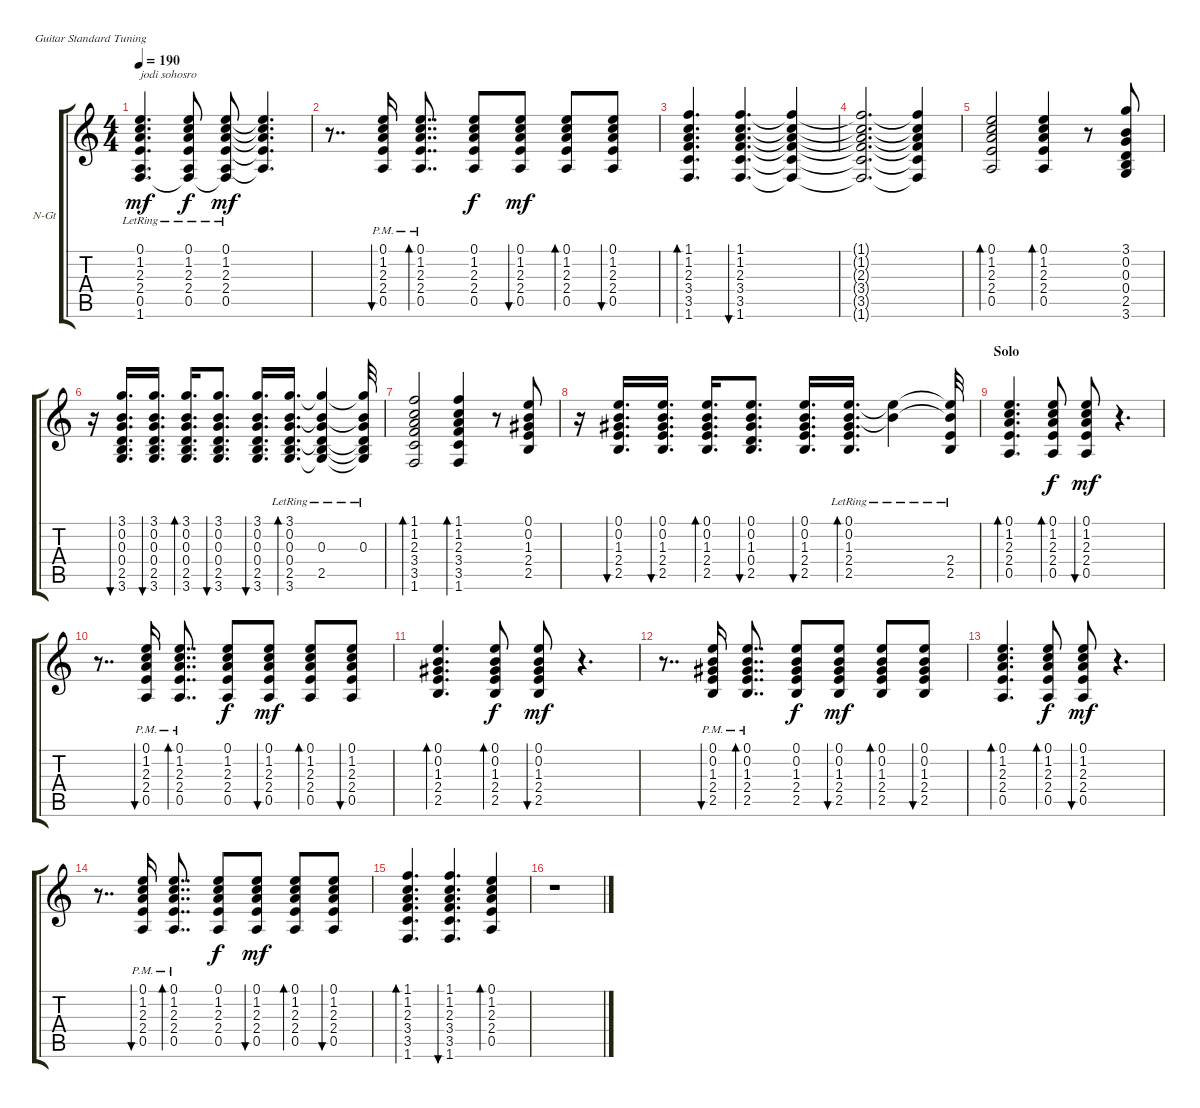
\defaultSystemsLayout 4
\bracketExtendMode groupsimilarinstruments
\firstSystemTrackNameOrientation horizontal
\otherSystemsTrackNameOrientation horizontal
\track ("Nylon Guitar" "N-Gt") {instrument acousticguitarnylon}
\staff {score tabs}
\tuning (E4 B3 G3 D3 A2 E2)
\ts (4 4)
\tempo 190
\clef g2
\ks c
(0.5 2.4 2.3 1.2 0.1 1.6{lr t}).4{d txt "jodi sohosro" dy mf} (0.5 2.4 2.3 1.2 0.1 1.6{lr t}).8{dy f} (0.5 2.4 2.3 1.2 0.1 1.6{lr t}).8{dy mf} (0.1{t} 1.2{t} 2.3{t} 2.4{t} 0.5{t}).4{d} |
r.8{dd} (0.5{pm} 2.4{pm} 2.3{pm} 1.2{pm} 0.1{pm}).16{bu 42} (0.5{pm} 2.4{pm} 2.3{pm} 1.2{pm} 0.1{pm}).8{dd bd 41} (0.5 2.4 2.3 1.2 0.1).8{dy f} (0.5 2.4 2.3 1.2 0.1).8{bu 48 dy mf} (0.5 2.4 2.3 1.2 0.1).8{bd 47} (0.5 2.4 2.3 1.2 0.1).8{bu 46} |
(1.6 3.5 3.4 2.3 1.2 1.1).4{d bd 239} (1.6 3.5 3.4 2.3 1.2 1.1).4{d bu 115} (1.1{t} 1.2{t} 2.3{t} 3.4{t} 3.5{t} 1.6{t}).4 |
(1.1{t} 1.2{t} 2.3{t} 3.4{t} 3.5{t} 1.6{t}).2{d} (1.6{t} 3.5{t} 3.4{t} 2.3{t} 1.2{t} 1.1{t}).4 |
(0.5 2.4 2.3 1.2 0.1).2{bd 346} (0.5 2.4 2.3 1.2 0.1).4{bd 153} r.8 (3.6 2.5 0.4 0.3 0.2 3.1).8 |
r.16 (3.6 2.5 0.4 0.3 0.2 3.1).16{d bu 49} (3.6 2.5 0.4 0.3 0.2 3.1).16{d bu 49} (3.6 2.5 0.4 0.3 0.2 3.1).16{d bd 194} (3.6 2.5 0.4 0.3 0.2 3.1).8{d bu 49} (3.6 2.5 0.4 0.3 0.2 3.1).16{d bu 49} (3.6{lr} 2.5{lr} 0.4{lr} 0.3{lr} 0.2{lr} 3.1{lr}).16{d bd 194} (3.1{lr t} 0.2{lr t} 0.3{lr} 0.4{lr t} 2.5{lr} 3.6{lr t}).4 (3.1{lr t} 0.2{lr t} 0.3{lr} 0.4{lr t} 2.5{lr t} 3.6{lr t}).32 |
(3.5 3.4 2.3 1.2 1.1 1.6).2{bd 346} (3.5 3.4 2.3 1.2 1.1 1.6).4{bd 153} r.8 (2.5 2.4 1.3 0.2 0.1).8 |
r.16 (2.5 2.4 1.3 0.2 0.1).16{d bu 49} (2.5 2.4 1.3 0.2 0.1).16{d bu 49} (2.5 2.4 1.3 0.2 0.1).16{d bd 194} (2.5 0.4 1.3 0.2 0.1).8{d bu 49} (2.5 2.4 1.3 0.2 0.1).16{d bu 49} (2.5{lr} 2.4{lr} 1.3{lr} 0.2{lr} 0.1{lr}).16{d bd 194} (0.1{lr t} 0.2{lr t}).4 (0.1{lr t} 0.2{lr t} 2.4{lr} 2.5{lr}).32 |
\section ("" "Solo")
(0.5 2.4 2.3 1.2 0.1).4{d bd 170} (0.5 2.4 2.3 1.2 0.1).8{bd 43 dy f} (0.5 2.4 2.3 1.2 0.1).8{bu 42 dy mf} r.4{d} |
r.8{dd} (0.5{pm} 2.4{pm} 2.3{pm} 1.2{pm} 0.1{pm}).16{bu 42} (0.5{pm} 2.4{pm} 2.3{pm} 1.2{pm} 0.1{pm}).8{dd bd 41} (0.5 2.4 2.3 1.2 0.1).8{dy f} (0.5 2.4 2.3 1.2 0.1).8{bu 48 dy mf} (0.5 2.4 2.3 1.2 0.1).8{bd 47} (0.5 2.4 2.3 1.2 0.1).8{bu 46} |
(2.5 2.4 1.3 0.2 0.1).4{d bd 115} (2.5 2.4 1.3 0.2 0.1).8{bd 43 dy f} (2.5 2.4 1.3 0.2 0.1).8{bu 42 dy mf} r.4{d} |
r.8{dd} (2.5{pm} 2.4{pm} 1.3{pm} 0.2{pm} 0.1{pm}).16{bu 42} (2.5{pm} 2.4{pm} 1.3{pm} 0.2{pm} 0.1{pm}).8{dd bd 41} (2.5 2.4 1.3 0.2 0.1).8{dy f} (2.5 2.4 1.3 0.2 0.1).8{bu 48 dy mf} (2.5 2.4 1.3 0.2 0.1).8{bd 47} (2.5 2.4 1.3 0.2 0.1).8{bu 46} |
(0.5 2.4 2.3 1.2 0.1).4{d bd 170} (0.5 2.4 2.3 1.2 0.1).8{bd 43 dy f} (0.5 2.4 2.3 1.2 0.1).8{bu 42 dy mf} r.4{d} |
r.8{dd} (0.5{pm} 2.4{pm} 2.3{pm} 1.2{pm} 0.1{pm}).16{bu 42} (0.5{pm} 2.4{pm} 2.3{pm} 1.2{pm} 0.1{pm}).8{dd bd 41} (0.5 2.4 2.3 1.2 0.1).8{dy f} (0.5 2.4 2.3 1.2 0.1).8{bu 48 dy mf} (0.5 2.4 2.3 1.2 0.1).8{bd 47} (0.5 2.4 2.3 1.2 0.1).8{bu 46} |
(1.6 3.5 3.4 2.3 1.2 1.1).4{d bd 239} (1.6 3.5 3.4 2.3 1.2 1.1).4{d bu 115} (0.5 2.4 2.3 1.2 0.1).4{bd 153} |
r.1
